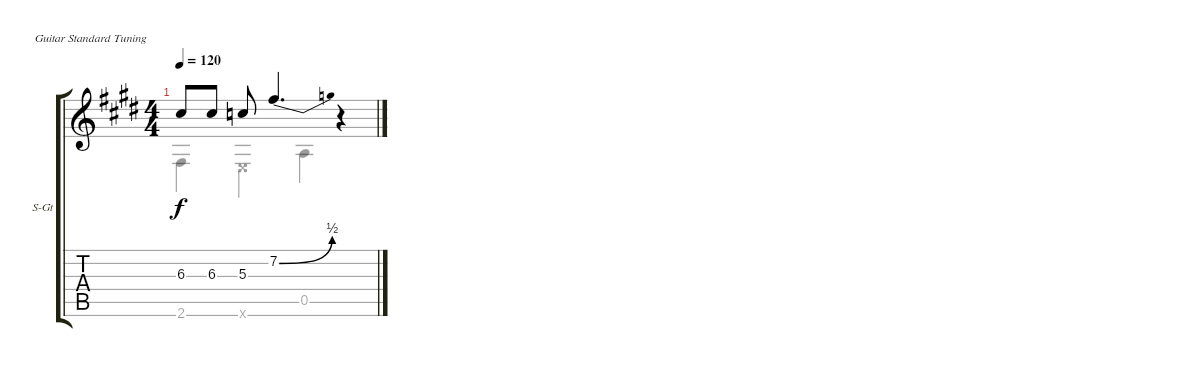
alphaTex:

\defaultSystemsLayout 4
\bracketExtendMode groupsimilarinstruments
\firstSystemTrackNameOrientation horizontal
\otherSystemsTrackNameOrientation horizontal
\track ("Steel Guitar" "S-Gt") {instrument acousticguitarsteel}
\staff {score tabs}
\tuning (E4 B3 G3 D3 A2 E2)
\voice
\ts (4 4)
\tempo 120
\clef g2
\ks c#minor
6.3.8{dy f} 6.3.8 5.3.8 7.2{be (bend 0 0 33.6 2)}.4{d} r.4
\voice
\clef g2
\ottava regular
\simile none
\ks c#minor
2.6.4{dy f} 0.6{x}.4 0.5.4 r.4
